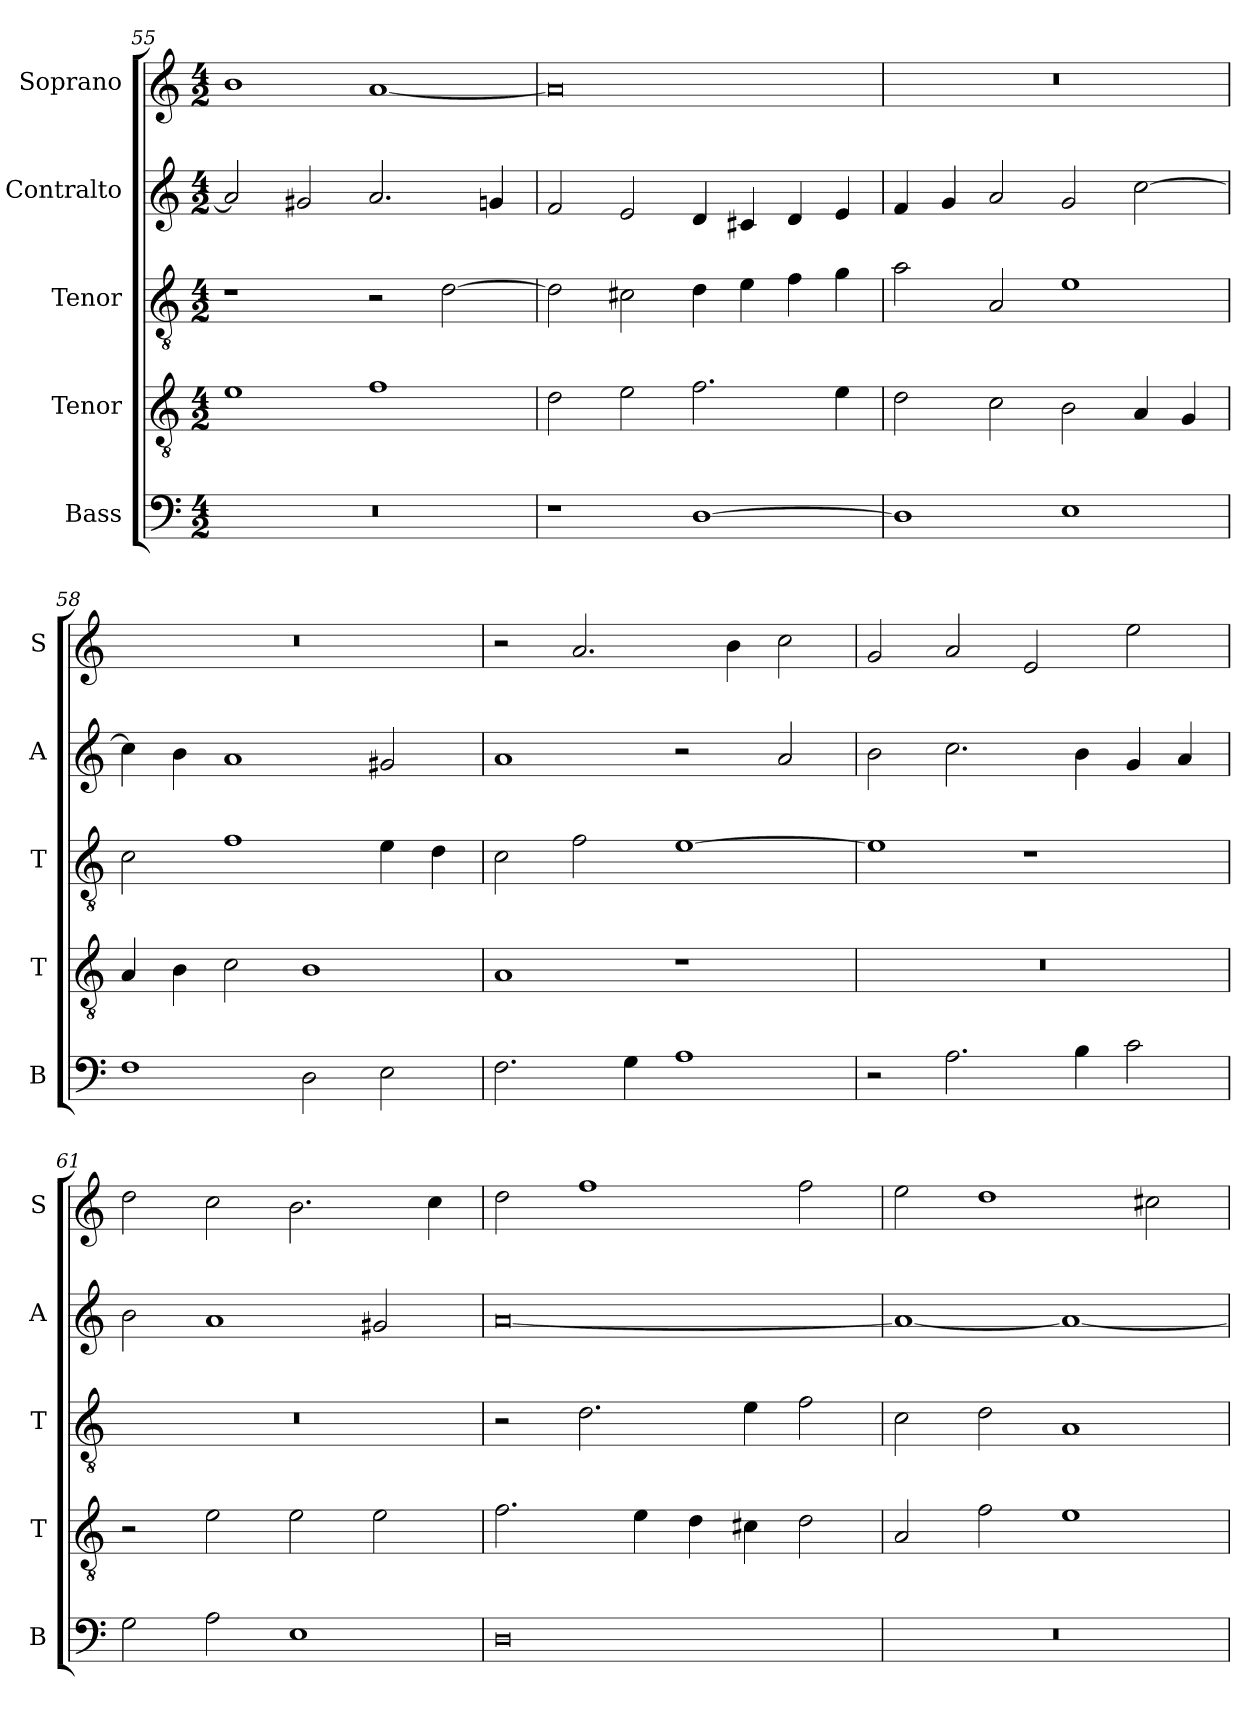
**kern	**kern	**kern	**kern	**kern
*part5	*part4	*part3	*part2	*part1
*staff5	*staff4	*staff3	*staff2	*staff1
*I"Bass	*I"Tenor	*I"Tenor	*I"Contralto	*I"Soprano
*I'B	*I'T	*I'T	*I'A	*I'S
*clefF4	*clefGv2	*clefGv2	*clefG2	*clefG2
*k[]	*k[]	*k[]	*k[]	*k[]
*A:aeo	*A:aeo	*A:aeo	*A:aeo	*A:aeo
*M4/2	*M4/2	*M4/2	*M4/2	*M4/2
=55	=55	=55	=55	=55
0r	1e	1r	2a]	1b
.	.	.	2g#X	.
.	1f	2r	2.a	[1a
.	.	[2d	.	.
.	.	.	4gn	.
=56	=56	=56	=56	=56
1r	2d	2d]	2f	0a]
.	2e	2c#X	2e	.
[1D	2.f	4d	4d	.
.	.	4e	4c#X	.
.	.	4f	4d	.
.	4e	4g	4e	.
=57	=57	=57	=57	=57
1D]	2d	2a	4f	0r
.	.	.	4g	.
.	2c	2A	2a	.
1E	2B	1e	2g	.
.	4A	.	[2cc	.
.	4G	.	.	.
=58	=58	=58	=58	=58
1F	4A	2c	4cc]	0r
.	4B	.	4b	.
.	2c	1f	1a	.
2D	1B	.	.	.
2E	.	4e	2g#X	.
.	.	4d	.	.
=59	=59	=59	=59	=59
2.F	1A	2c	1a	2r
.	.	2f	.	2.a
4G	.	.	.	.
1A	1r	[1e	2r	.
.	.	.	.	4b
.	.	.	2a	2cc
=60	=60	=60	=60	=60
2r	0r	1e]	2b	2g
2.A	.	.	2.cc	2a
.	.	1r	.	2e
4B	.	.	4b	.
2c	.	.	4g	2ee
.	.	.	4a	.
=61	=61	=61	=61	=61
2G	2r	0r	2b	2dd
2A	2e	.	1a	2cc
1E	2e	.	.	2.b
.	2e	.	2g#X	.
.	.	.	.	4cc
=62	=62	=62	=62	=62
0D	2.f	2r	[0a	2dd
.	.	2.d	.	1ff
.	4e	.	.	.
.	4d	.	.	.
.	4c#X	4e	.	.
.	2d	2f	.	2ff
=63	=63	=63	=63	=63
0r	2A	2c	1a_	2ee
.	2f	2d	.	1dd
.	1e	1A	1a_	.
.	.	.	.	2cc#X
=	=	=	=	=
*-	*-	*-	*-	*-
